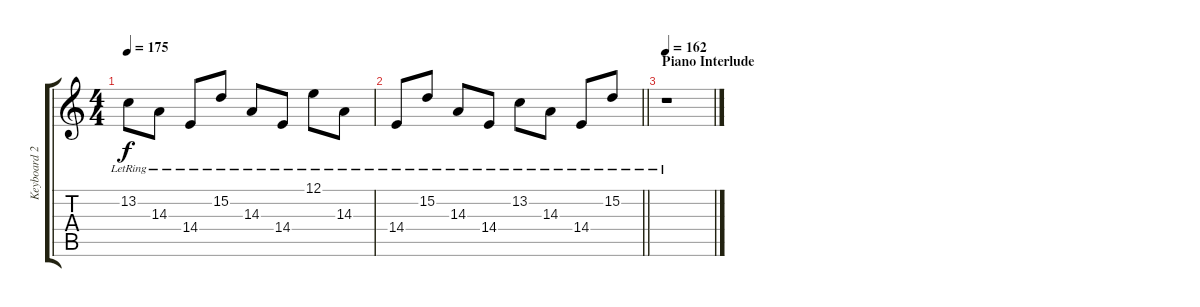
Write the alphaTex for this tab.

\track ("Keyboard 2" "Keyboard 2") {instrument fx7echoes}
\staff {score tabs}
\tuning (E4 B3 G3 D3 A2 E2) {hide}
\ts (4 4)
\tempo 175
\clef g2
\ks c
13.2{lr}.8{dy f} 14.3{lr}.8 14.4{lr}.8 15.2{lr}.8 14.3{lr}.8 14.4{lr}.8 12.1{lr}.8 14.3{lr}.8 |
\barLineRight lightlight
14.4{lr}.8 15.2{lr}.8 14.3{lr}.8 14.4{lr}.8 13.2{lr}.8 14.3{lr}.8 14.4{lr}.8 15.2{lr}.8 |
\section ("" "Piano Interlude")
\tempo 162
r.1
